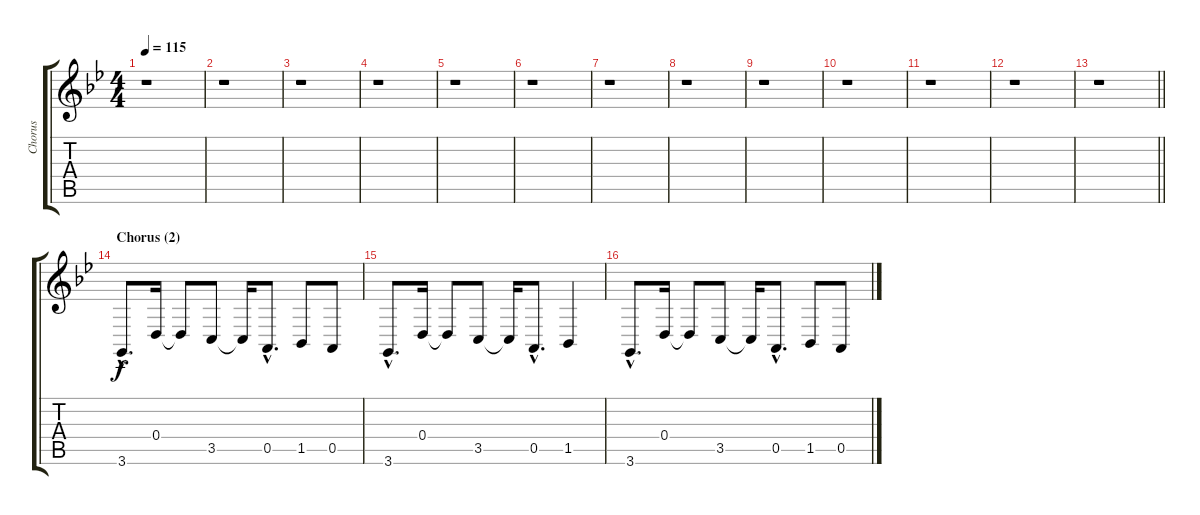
\track ("Chorus" "Chorus") {instrument sopranosax}
\staff {score tabs}
\tuning (E4 B3 G3 D3 A2 E2) {hide}
\ts (4 4)
\tempo 115
\clef g2
\ks bb
r.1{dy f} |
r.1 |
r.1 |
r.1 |
r.1 |
r.1 |
r.1 |
r.1 |
r.1 |
r.1 |
r.1 |
r.1 |
\barLineRight lightlight
r.1 |
\section ("" "Chorus (2)")
3.6{hac}.8{d} 0.4.16 0.4{t}.8 3.5.8 3.5{t}.16 0.5{hac}.8{d} 1.5.8 0.5.8 |
3.6{hac}.8{d} 0.4.16 0.4{t}.8 3.5.8 3.5{t}.16 0.5{hac}.8{d} 1.5.4 |
3.6{hac}.8{d} 0.4.16 0.4{t}.8 3.5.8 3.5{t}.16 0.5{hac}.8{d} 1.5.8 0.5.8
